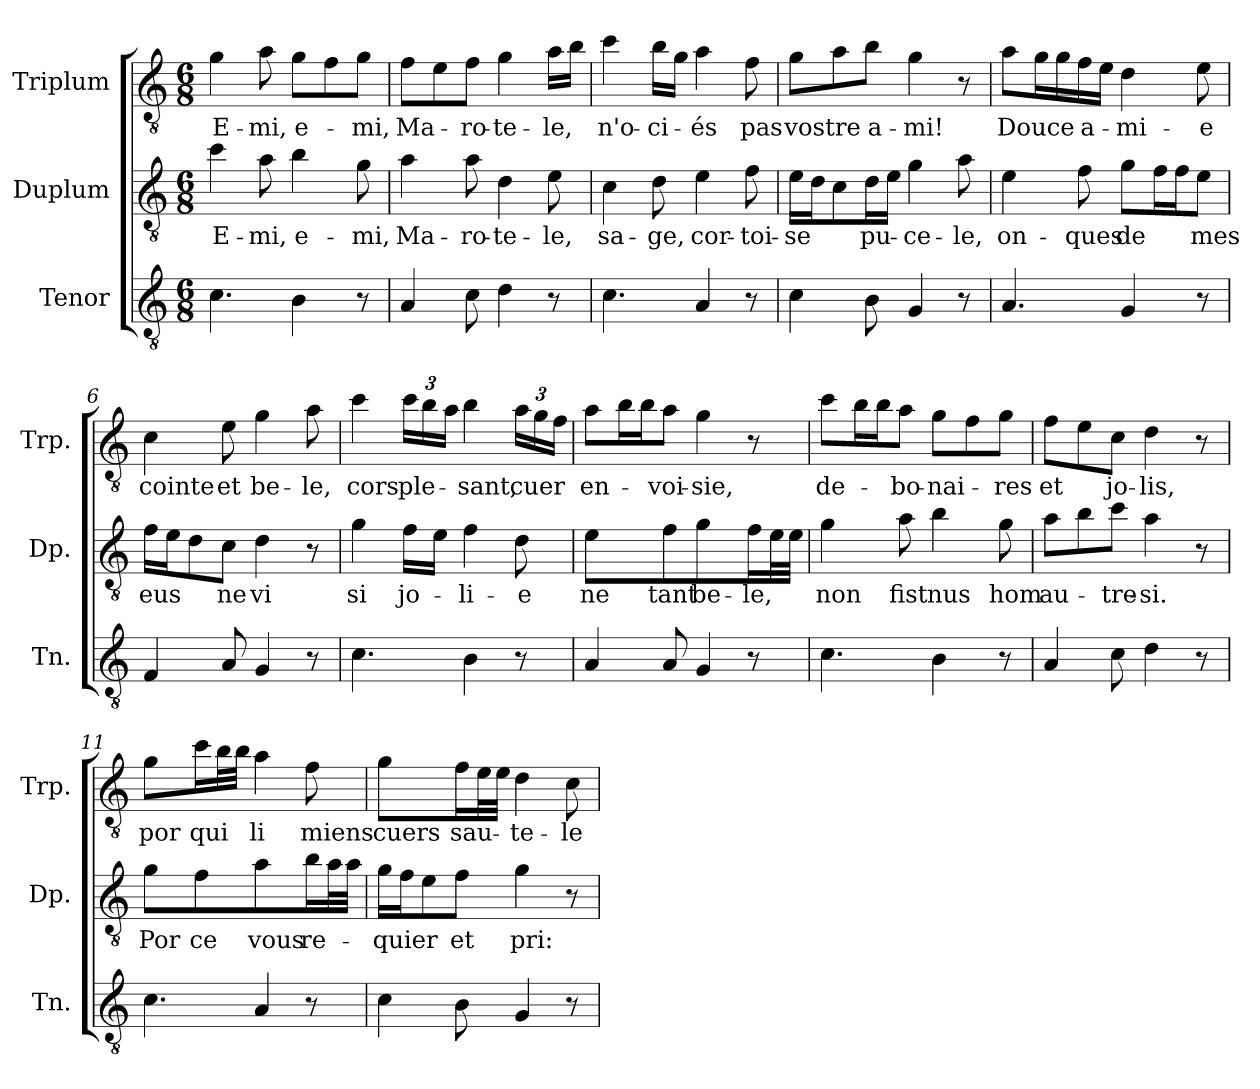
**kern	**kern	**text	**kern	**text
*part3	*part2	*part2	*part1	*part1
*staff3	*staff2	*staff2	*staff1	*staff1
*I"Tenor	*I"Duplum	*	*I"Triplum	*
*I'Tn.	*I'Dp.	*	*I'Trp.	*
*clefGv2	*clefGv2	*	*clefGv2	*
*k[]	*k[]	*	*k[]	*
*M6/8	*M6/8	*	*M6/8	*
=1	=1	=1	=1	=1
!	!	!LO:LY:b	!	!LO:LY:b
4.c\	4cc\	E-	4g\	E-
!	!	!LO:LY:b	!	!LO:LY:b
.	8a\	-mi,	8a\	-mi,
!	!	!LO:LY:b	!	!LO:LY:b
4B\	4b\	e-	8g\L	e-
.	.	.	8f\	.
!	!	!LO:LY:b	!	!LO:LY:b
8r	8g\	-mi,	8g\J	-mi,
=2	=2	=2	=2	=2
!	!	!LO:LY:b	!	!LO:LY:b
4A/	4a\	Ma-	8f\L	Ma-
.	.	.	8e\	.
!	!	!LO:LY:b	!	!LO:LY:b
8c\	8a\	-ro-	8f\J	-ro-
!	!	!LO:LY:b	!	!LO:LY:b
4d\	4d\	-te-	4g\	-te-
!	!	!LO:LY:b	!	!LO:LY:b
8r	8e\	-le,	16a\LL	-le,
.	.	.	16b\JJ	.
=3	=3	=3	=3	=3
!	!	!LO:LY:b	!	!LO:LY:b
4.c\	4c\	sa-	4cc\	n'o-
!	!	!LO:LY:b	!	!LO:LY:b
.	8d\	-ge,	16b\LL	-ci-
.	.	.	16g\JJ	.
!	!	!LO:LY:b	!	!LO:LY:b
4A/	4e\	cor-	4a\	-és
!	!	!LO:LY:b	!	!LO:LY:b
8r	8f\	-toi-	8f\	pas
=4	=4	=4	=4	=4
!	!	!LO:LY:b	!	!LO:LY:b
4c\	16e\LL	-se	8g\L	vostre
.	16d\J	.	.	.
.	8c\	.	8a\	.
!	!	!LO:LY:b	!	!LO:LY:b
8B\	16d\L	pu-	8b\J	a-
.	16e\JJ	.	.	.
!	!	!LO:LY:b	!	!LO:LY:b
4G/	4g\	-ce-	4g\	-mi!
!	!	!LO:LY:b	!	!
8r	8a\	-le,	8r	.
=5	=5	=5	=5	=5
!	!	!LO:LY:b	!	!LO:LY:b
4.A/	4e\	on-	8a\L	Douce
*	*	*	*tremolo	*
.	.	.	16g\	.
.	.	.	16g\	.
*	*	*	*Xtremolo	*
!	!	!LO:LY:b	!	!LO:LY:b
.	8f\	-ques	16f\L	a-
.	.	.	16e\JJ	.
!	!	!LO:LY:b	!	!LO:LY:b
4G/	8g\L	de	4d\	-mi-
*	*tremolo	*	*	*
.	16f\	.	.	.
.	16f\	.	.	.
*	*Xtremolo	*	*	*
!	!	!LO:LY:b	!	!LO:LY:b
8r	8e\J	mes	8e\	e
!!LO:LB:g=z
=6	=6	=6	=6	=6
!	!	!LO:LY:b	!	!LO:LY:b
4F/	16f\LL	eus	4c\	cointe
.	16e\J	.	.	.
.	8d\	.	.	.
!	!	!LO:LY:b	!	!LO:LY:b
8A/	8c\J	ne	8e\	et
!	!	!LO:LY:b	!	!LO:LY:b
4G/	4d\	vi	4g\	be-
!	!	!	!	!LO:LY:b
8r	8r	.	8a\	-le,
=7	=7	=7	=7	=7
!	!	!LO:LY:b	!	!LO:LY:b
4.c\	4g\	si	4cc\	cors
!	!	!LO:LY:b	!	!
*	*	*	*Xbrackettup	*
!	!	!	!	!LO:LY:b
.	16f\LL	jo-	24cc\LL	ple-
.	.	.	24b\	.
.	16e\JJ	.	.	.
.	.	.	24a\JJ	.
!	!	!LO:LY:b	!	!LO:LY:b
4B\	4f\	-li-	4b\	-sant,
!	!	!LO:LY:b	!	!LO:LY:b
8r	8d\	-e	24a\LL	cuer
.	.	.	24g\	.
.	.	.	24f\JJ	.
=8	=8	=8	=8	=8
!	!	!LO:LY:b	!	!LO:LY:b
4A/	4e\	ne	8a\L	en-
*	*	*	*tremolo	*
.	.	.	16b\	.
.	.	.	16b\	.
*	*	*	*Xtremolo	*
!	!	!LO:LY:b	!	!LO:LY:b
8A/	8f\	tant	8a\J	-voi-
!	!	!LO:LY:b	!	!LO:LY:b
4G/	4g\	be-	4g\	-sie,
!	!	!LO:LY:b	!	!
8r	16f\LL	-le,	8r	.
*	*tremolo	*	*	*
.	32e\	.	.	.
.	32e\JJJ	.	.	.
*	*Xtremolo	*	*	*
=9	=9	=9	=9	=9
!	!	!LO:LY:b	!	!LO:LY:b
4.c\	4g\	non	8cc\L	de-
*	*	*	*tremolo	*
.	.	.	16b\	.
.	.	.	16b\	.
*	*	*	*Xtremolo	*
!	!	!LO:LY:b	!	!LO:LY:b
.	8a\	fist	8a\J	-bo-
!	!	!LO:LY:b	!	!LO:LY:b
4B\	4b\	nus	8g\L	-nai-
.	.	.	8f\	.
!	!	!LO:LY:b	!	!LO:LY:b
8r	8g\	hom	8g\J	-res
=10	=10	=10	=10	=10
!	!	!LO:LY:b	!	!LO:LY:b
4A/	8a\L	au-	8f\L	et
.	8b\	.	8e\	.
!	!	!LO:LY:b	!	!LO:LY:b
8c\	8cc\J	-tre-	8c\J	jo-
!	!	!LO:LY:b	!	!LO:LY:b
4d\	4a\	-si.	4d\	-lis,
8r	8r	.	8r	.
!!LO:LB:g=z
=11	=11	=11	=11	=11
!	!	!LO:LY:b	!	!LO:LY:b
4.c\	4g\	Por	4g\	por
!	!	!LO:LY:b	!	!LO:LY:b
.	8f\	ce	16cc\LL	qui
*	*	*	*tremolo	*
.	.	.	32b\	.
.	.	.	32b\JJJ	.
*	*	*	*Xtremolo	*
!	!	!LO:LY:b	!	!LO:LY:b
4A/	4a\	vous	4a\	li
!	!	!LO:LY:b	!	!LO:LY:b
8r	16b\LL	re-	8f\	miens
*	*tremolo	*	*	*
.	32a\	.	.	.
.	32a\JJJ	.	.	.
*	*Xtremolo	*	*	*
=12	=12	=12	=12	=12
!	!	!LO:LY:b	!	!LO:LY:b
4c\	16g\LL	-quier	4g\	cuers
.	16f\J	.	.	.
.	8e\	.	.	.
!	!	!LO:LY:b	!	!LO:LY:b
8B\	8f\J	et	16f\LL	sau-
*	*	*	*tremolo	*
.	.	.	32e\	.
.	.	.	32e\JJJ	.
*	*	*	*Xtremolo	*
!	!	!LO:LY:b	!	!LO:LY:b
4G/	4g\	pri:	4d\	-te-
!	!	!	!	!LO:LY:b
8r	8r	.	8c\	-le
=	=	=	=	=
*-	*-	*-	*-	*-
